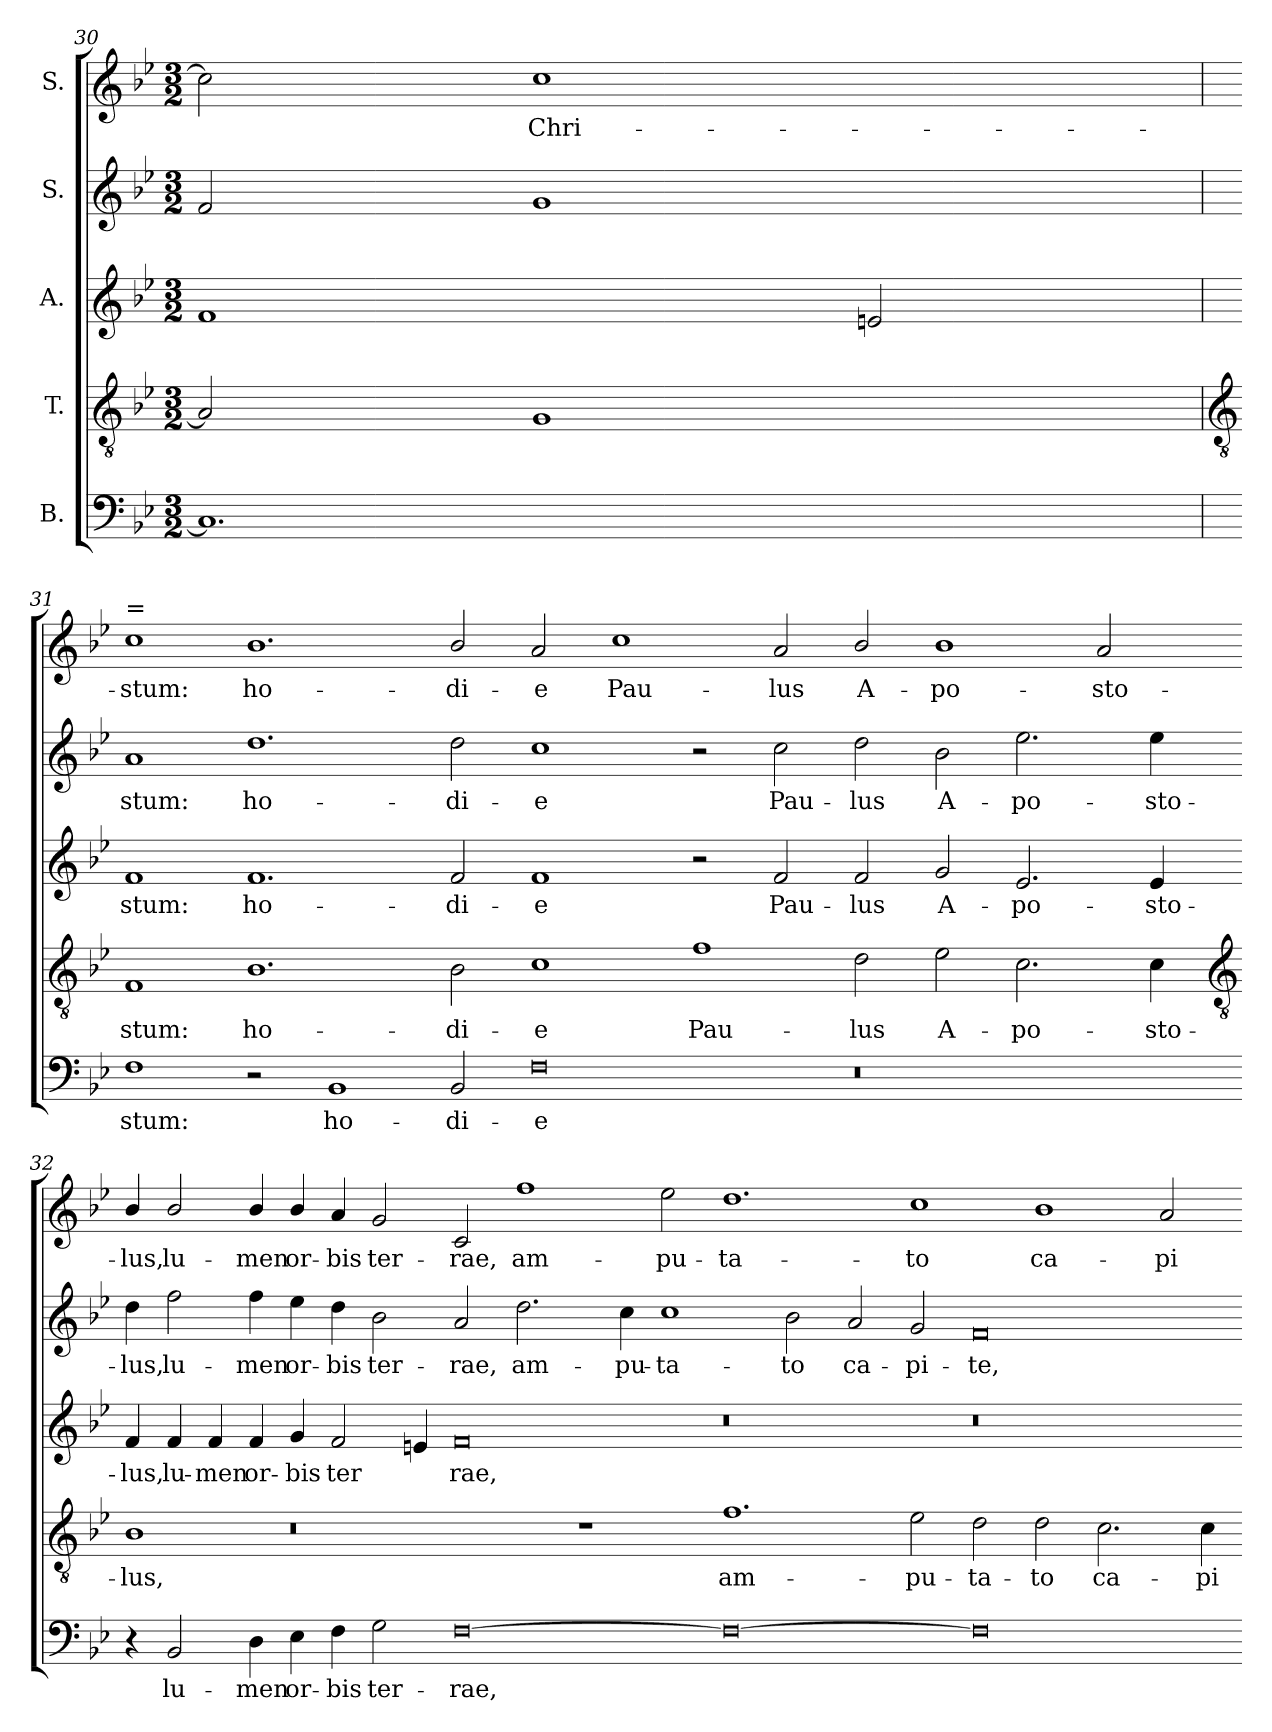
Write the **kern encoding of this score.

**kern	**text	**kern	**text	**kern	**text	**kern	**text	**kern	**text
*part5	*part5	*part4	*part4	*part3	*part3	*part2	*part2	*part1	*part1
*staff5	*staff5	*staff4	*staff4	*staff3	*staff3	*staff2	*staff2	*staff1	*staff1
*I"B.	*	*I"T.	*	*I"A.	*	*I"S.	*	*I"S.	*
*clefF4	*	*clefGv2	*	*clefG2	*	*clefG2	*	*clefG2	*
*k[b-e-]	*	*k[b-e-]	*	*k[b-e-]	*	*k[b-e-]	*	*k[b-e-]	*
*B-:	*	*B-:	*	*B-:	*	*B-:	*	*B-:	*
*M3/2	*	*M3/2	*	*M3/2	*	*M3/2	*	*M3/2	*
=30	=30	=30	=30	=30	=30	=30	=30	=30	=30
1.C]	.	2A]	.	1f	.	2f	.	2cc]	.
!	!	!	!	!	!	!	!	!	!LO:LY:b
.	.	1G	.	.	.	1g	.	1cc	Chri-
.	.	.	.	2en	.	.	.	.	.
!!LO:LB:g=z
=31	=31	=31	=31	=31	=31	=31	=31	=31	=31
*	*	*clefGv2	*	*	*	*	*	*	*
!	!	!	!	!	!	!	!	!LO:TX:a:t==	!
!	!LO:LY:b	!	!LO:LY:b	!	!LO:LY:b	!	!LO:LY:b	!	!LO:LY:b
1F	stum:	1F	stum:	1f	stum:	1a	stum:	1cc	-stum:
!	!	!	!LO:LY:b	!	!LO:LY:b	!	!LO:LY:b	!	!LO:LY:b
2r	.	1.B-	ho-	1.f	ho-	1.dd	ho-	1.b-	ho-
!	!LO:LY:b	!	!	!	!	!	!	!	!
1BB-	ho-	.	.	.	.	.	.	.	.
!	!LO:LY:b	!	!LO:LY:b	!	!LO:LY:b	!	!LO:LY:b	!	!LO:LY:b
2BB-	-di-	2B-	-di-	2f	-di-	2dd	-di-	2b-/	-di-
!	!LO:LY:b	!	!LO:LY:b	!	!LO:LY:b	!	!LO:LY:b	!	!LO:LY:b
0F	-e	1c	-e	1f	-e	1cc	-e	2a	-e
!	!	!	!	!	!	!	!	!	!LO:LY:b
.	.	.	.	.	.	.	.	1cc	Pau-
!	!	!	!LO:LY:b	!	!	!	!	!	!
.	.	1f	Pau-	2r	.	2r	.	.	.
!	!	!	!	!	!LO:LY:b	!	!LO:LY:b	!	!LO:LY:b
.	.	.	.	2f	Pau-	2cc	Pau-	2a	-lus
!	!	!	!LO:LY:b	!	!LO:LY:b	!	!LO:LY:b	!	!LO:LY:b
0r	.	2d	-lus	2f	-lus	2dd	-lus	2b-/	A-
!	!	!	!LO:LY:b	!	!LO:LY:b	!	!LO:LY:b	!	!LO:LY:b
.	.	2e-	A-	2g	A-	2b-	A-	1b-	-po-
!	!	!	!LO:LY:b	!	!LO:LY:b	!	!LO:LY:b	!	!
.	.	2.c	-po-	2.e-	-po-	2.ee-	-po-	.	.
!	!	!	!	!	!	!	!	!	!LO:LY:b
.	.	.	.	.	.	.	.	2a	-sto-
!	!	!	!LO:LY:b	!	!LO:LY:b	!	!LO:LY:b	!	!
.	.	4c	-sto-	4e-	-sto-	4ee-	-sto-	.	.
!!LO:LB:g=z
=32-	=32-	=32-	=32-	=32-	=32-	=32-	=32-	=32-	=32-
*	*	*clefGv2	*	*	*	*	*	*	*
!	!	!	!LO:LY:b	!	!LO:LY:b	!	!LO:LY:b	!	!LO:LY:b
4r	.	1B-	-lus,	4f	-lus,	4dd	-lus,	4b-/	-lus,
!	!LO:LY:b	!	!	!	!LO:LY:b	!	!LO:LY:b	!	!LO:LY:b
2BB-	lu-	.	.	4f	lu-	2ff	lu-	2b-/	lu-
!	!	!	!	!	!LO:LY:b	!	!	!	!
.	.	.	.	4f	-men	.	.	.	.
!	!LO:LY:b	!	!	!	!LO:LY:b	!	!LO:LY:b	!	!LO:LY:b
4D	-men	.	.	4f	or-	4ff	-men	4b-/	-men
!	!LO:LY:b	!	!	!	!LO:LY:b	!	!LO:LY:b	!	!LO:LY:b
4E-	or-	0r	.	4g	-bis	4ee-	or-	4b-/	or-
!	!LO:LY:b	!	!	!	!LO:LY:b	!	!LO:LY:b	!	!LO:LY:b
4F	-bis	.	.	2f	ter	4dd	-bis	4a	-bis
!	!LO:LY:b	!	!	!	!	!	!LO:LY:b	!	!LO:LY:b
2G	ter-	.	.	.	.	2b-	ter-	2g	ter-
.	.	.	.	4en	.	.	.	.	.
!	!LO:LY:b	!	!	!	!LO:LY:b	!	!LO:LY:b	!	!LO:LY:b
[0F	-rae,	.	.	0f	rae,	2a	-rae,	2c	-rae,
!	!	!	!	!	!	!	!LO:LY:b	!	!LO:LY:b
.	.	.	.	.	.	2.dd	am-	1ff	am-
.	.	1r	.	.	.	.	.	.	.
!	!	!	!	!	!	!	!LO:LY:b	!	!
.	.	.	.	.	.	4cc	-pu-	.	.
!	!	!	!	!	!	!	!LO:LY:b	!	!LO:LY:b
.	.	.	.	.	.	1cc	-ta-	2ee-	-pu-
!	!	!	!LO:LY:b	!	!	!	!	!	!LO:LY:b
0F_	.	1.f	am-	0r	.	.	.	1.dd	-ta-
!	!	!	!	!	!	!	!LO:LY:b	!	!
.	.	.	.	.	.	2b-	-to	.	.
!	!	!	!	!	!	!	!LO:LY:b	!	!
.	.	.	.	.	.	2a	ca-	.	.
!	!	!	!LO:LY:b	!	!	!	!LO:LY:b	!	!LO:LY:b
.	.	2e-	-pu-	.	.	2g	-pi-	1cc	-to
!	!	!	!LO:LY:b	!	!	!	!LO:LY:b	!	!
0F]	.	2d	-ta-	0r	.	0f	-te,	.	.
!	!	!	!LO:LY:b	!	!	!	!	!	!LO:LY:b
.	.	2d	-to	.	.	.	.	1b-	ca-
!	!	!	!LO:LY:b	!	!	!	!	!	!
.	.	2.c	ca-	.	.	.	.	.	.
!	!	!	!	!	!	!	!	!	!LO:LY:b
.	.	.	.	.	.	.	.	2a	-pi-
!	!	!	!LO:LY:b	!	!	!	!	!	!
.	.	4c	-pi-	.	.	.	.	.	.
=-	=-	=-	=-	=-	=-	=-	=-	=-	=-
*-	*-	*-	*-	*-	*-	*-	*-	*-	*-
